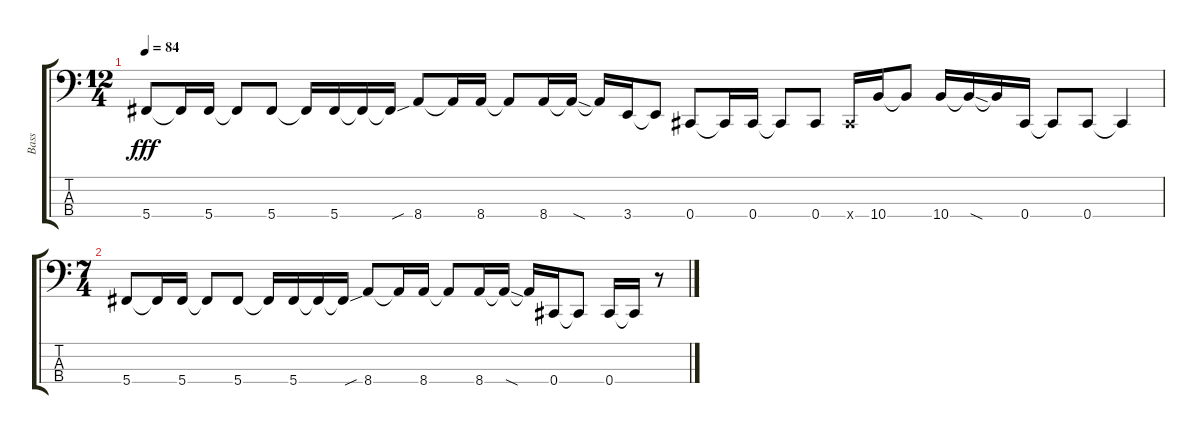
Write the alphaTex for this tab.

\track ("Bass" "Bass") {instrument electricbassfinger}
\staff {score tabs}
\tuning (E2 B1 Gb1 Db1) {hide}
\ts (12 4)
\tempo 84
\clef f4
\ks c
5.4.8{dy fff} 5.4{t}.16 5.4.16 5.4{t}.8 5.4.8 5.4{t}.16 5.4.16 5.4{t}.16 5.4{sou t}.16 8.4.8 8.4{t}.16 8.4.16 8.4{t}.8 8.4.16 8.4{sod t}.16 8.4{t}.16 3.4.16 3.4{t}.8 0.4.8 0.4{t}.16 0.4.16 0.4{t}.8 0.4.8 0.4{x}.16 10.4.16 10.4{t}.8 10.4.16 10.4{sod t}.16 10.4{t}.16 0.4.16 0.4{t}.8 0.4.8 0.4{t}.4 |
\ts (7 4)
5.4.8 5.4{t}.16 5.4.16 5.4{t}.8 5.4.8 5.4{t}.16 5.4.16 5.4{t}.16 5.4{sou t}.16 8.4.8 8.4{t}.16 8.4.16 8.4{t}.8 8.4.16 8.4{sod t}.16 8.4{t}.16 0.4.16 0.4{t}.8 0.4.16 0.4{t}.16 r.8
